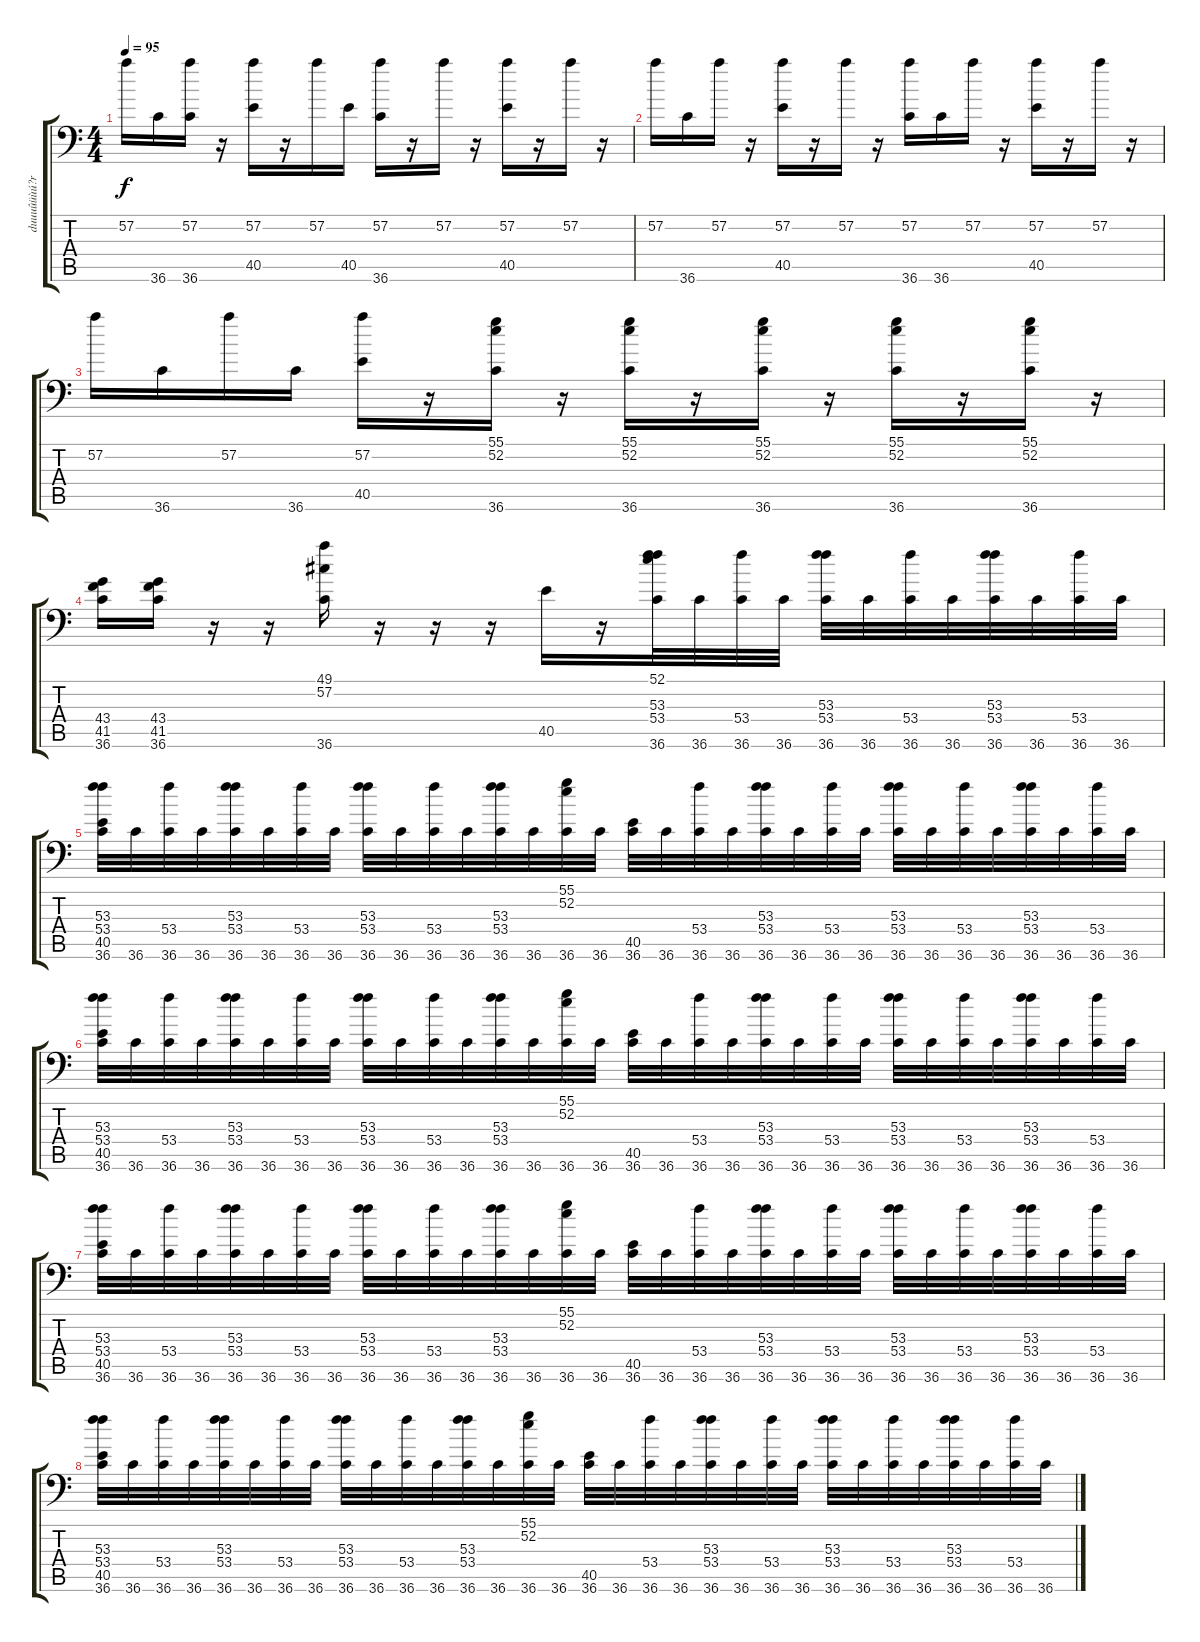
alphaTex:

\track ("duuuûüùú?rms" "duuuûüùú?r") {instrument acousticgrandpiano}
\staff {score tabs}
\tuning (C-1 C-1 C-1 C-1 C-1 C-1) {hide}
\ts (4 4)
\tempo 95
\clef f4
\ks c
57.2.16{dy f} 36.6.16 (57.2 36.6).16 r.16 (57.2 40.5).16 r.16 57.2.16 40.5.16 (57.2 36.6).16 r.16 57.2.16 r.16 (57.2 40.5).16 r.16 57.2.16 r.16 |
57.2.16 36.6.16 57.2.16 r.16 (57.2 40.5).16 r.16 57.2.16 r.16 (57.2 36.6).16 36.6.16 57.2.16 r.16 (57.2 40.5).16 r.16 57.2.16 r.16 |
57.2.16 36.6.16 57.2.16 36.6.16 (57.2 40.5).16 r.16 (55.1 52.2 36.6).16 r.16 (55.1 52.2 36.6).16 r.16 (55.1 52.2 36.6).16 r.16 (55.1 52.2 36.6).16 r.16 (55.1 52.2 36.6).16 r.16 |
(43.4 41.5 36.6).16 (43.4 41.5 36.6).16 r.16 r.16 (49.1 57.2 36.6).16 r.16 r.16 r.16 40.5.16 r.16 (52.1 53.3 53.4 36.6).32 36.6.32 (53.4 36.6).32 36.6.32 (53.3 53.4 36.6).32 36.6.32 (53.4 36.6).32 36.6.32 (53.3 53.4 36.6).32 36.6.32 (53.4 36.6).32 36.6.32 |
(53.3 53.4 40.5 36.6).32 36.6.32 (53.4 36.6).32 36.6.32 (53.3 53.4 36.6).32 36.6.32 (53.4 36.6).32 36.6.32 (53.3 53.4 36.6).32 36.6.32 (53.4 36.6).32 36.6.32 (53.3 53.4 36.6).32 36.6.32 (55.1 52.2 36.6).32 36.6.32 (40.5 36.6).32 36.6.32 (53.4 36.6).32 36.6.32 (53.3 53.4 36.6).32 36.6.32 (53.4 36.6).32 36.6.32 (53.3 53.4 36.6).32 36.6.32 (53.4 36.6).32 36.6.32 (53.3 53.4 36.6).32 36.6.32 (53.4 36.6).32 36.6.32 |
(53.3 53.4 40.5 36.6).32 36.6.32 (53.4 36.6).32 36.6.32 (53.3 53.4 36.6).32 36.6.32 (53.4 36.6).32 36.6.32 (53.3 53.4 36.6).32 36.6.32 (53.4 36.6).32 36.6.32 (53.3 53.4 36.6).32 36.6.32 (55.1 52.2 36.6).32 36.6.32 (40.5 36.6).32 36.6.32 (53.4 36.6).32 36.6.32 (53.3 53.4 36.6).32 36.6.32 (53.4 36.6).32 36.6.32 (53.3 53.4 36.6).32 36.6.32 (53.4 36.6).32 36.6.32 (53.3 53.4 36.6).32 36.6.32 (53.4 36.6).32 36.6.32 |
(53.3 53.4 40.5 36.6).32 36.6.32 (53.4 36.6).32 36.6.32 (53.3 53.4 36.6).32 36.6.32 (53.4 36.6).32 36.6.32 (53.3 53.4 36.6).32 36.6.32 (53.4 36.6).32 36.6.32 (53.3 53.4 36.6).32 36.6.32 (55.1 52.2 36.6).32 36.6.32 (40.5 36.6).32 36.6.32 (53.4 36.6).32 36.6.32 (53.3 53.4 36.6).32 36.6.32 (53.4 36.6).32 36.6.32 (53.3 53.4 36.6).32 36.6.32 (53.4 36.6).32 36.6.32 (53.3 53.4 36.6).32 36.6.32 (53.4 36.6).32 36.6.32 |
(53.3 53.4 40.5 36.6).32 36.6.32 (53.4 36.6).32 36.6.32 (53.3 53.4 36.6).32 36.6.32 (53.4 36.6).32 36.6.32 (53.3 53.4 36.6).32 36.6.32 (53.4 36.6).32 36.6.32 (53.3 53.4 36.6).32 36.6.32 (55.1 52.2 36.6).32 36.6.32 (40.5 36.6).32 36.6.32 (53.4 36.6).32 36.6.32 (53.3 53.4 36.6).32 36.6.32 (53.4 36.6).32 36.6.32 (53.3 53.4 36.6).32 36.6.32 (53.4 36.6).32 36.6.32 (53.3 53.4 36.6).32 36.6.32 (53.4 36.6).32 36.6.32
